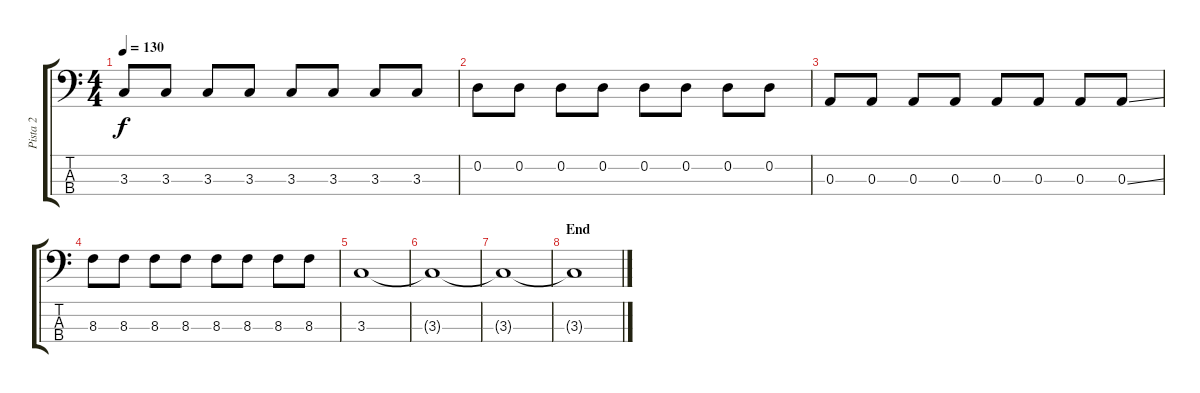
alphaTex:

\track ("Pista 2" "Pista 2") {instrument electricbasspick}
\staff {score tabs}
\tuning (G2 D2 A1 E1) {hide}
\ts (4 4)
\tempo 130
\clef f4
\ks c
3.3.8{dy f} 3.3.8 3.3.8 3.3.8 3.3.8 3.3.8 3.3.8 3.3.8 |
0.2.8 0.2.8 0.2.8 0.2.8 0.2.8 0.2.8 0.2.8 0.2.8 |
0.3.8 0.3.8 0.3.8 0.3.8 0.3.8 0.3.8 0.3.8 0.3{ss}.8 |
8.3.8 8.3.8 8.3.8 8.3.8 8.3.8 8.3.8 8.3.8 8.3.8 |
3.3.1 |
3.3{t}.1 |
3.3{t}.1 |
\section ("" "End")
3.3{t}.1
